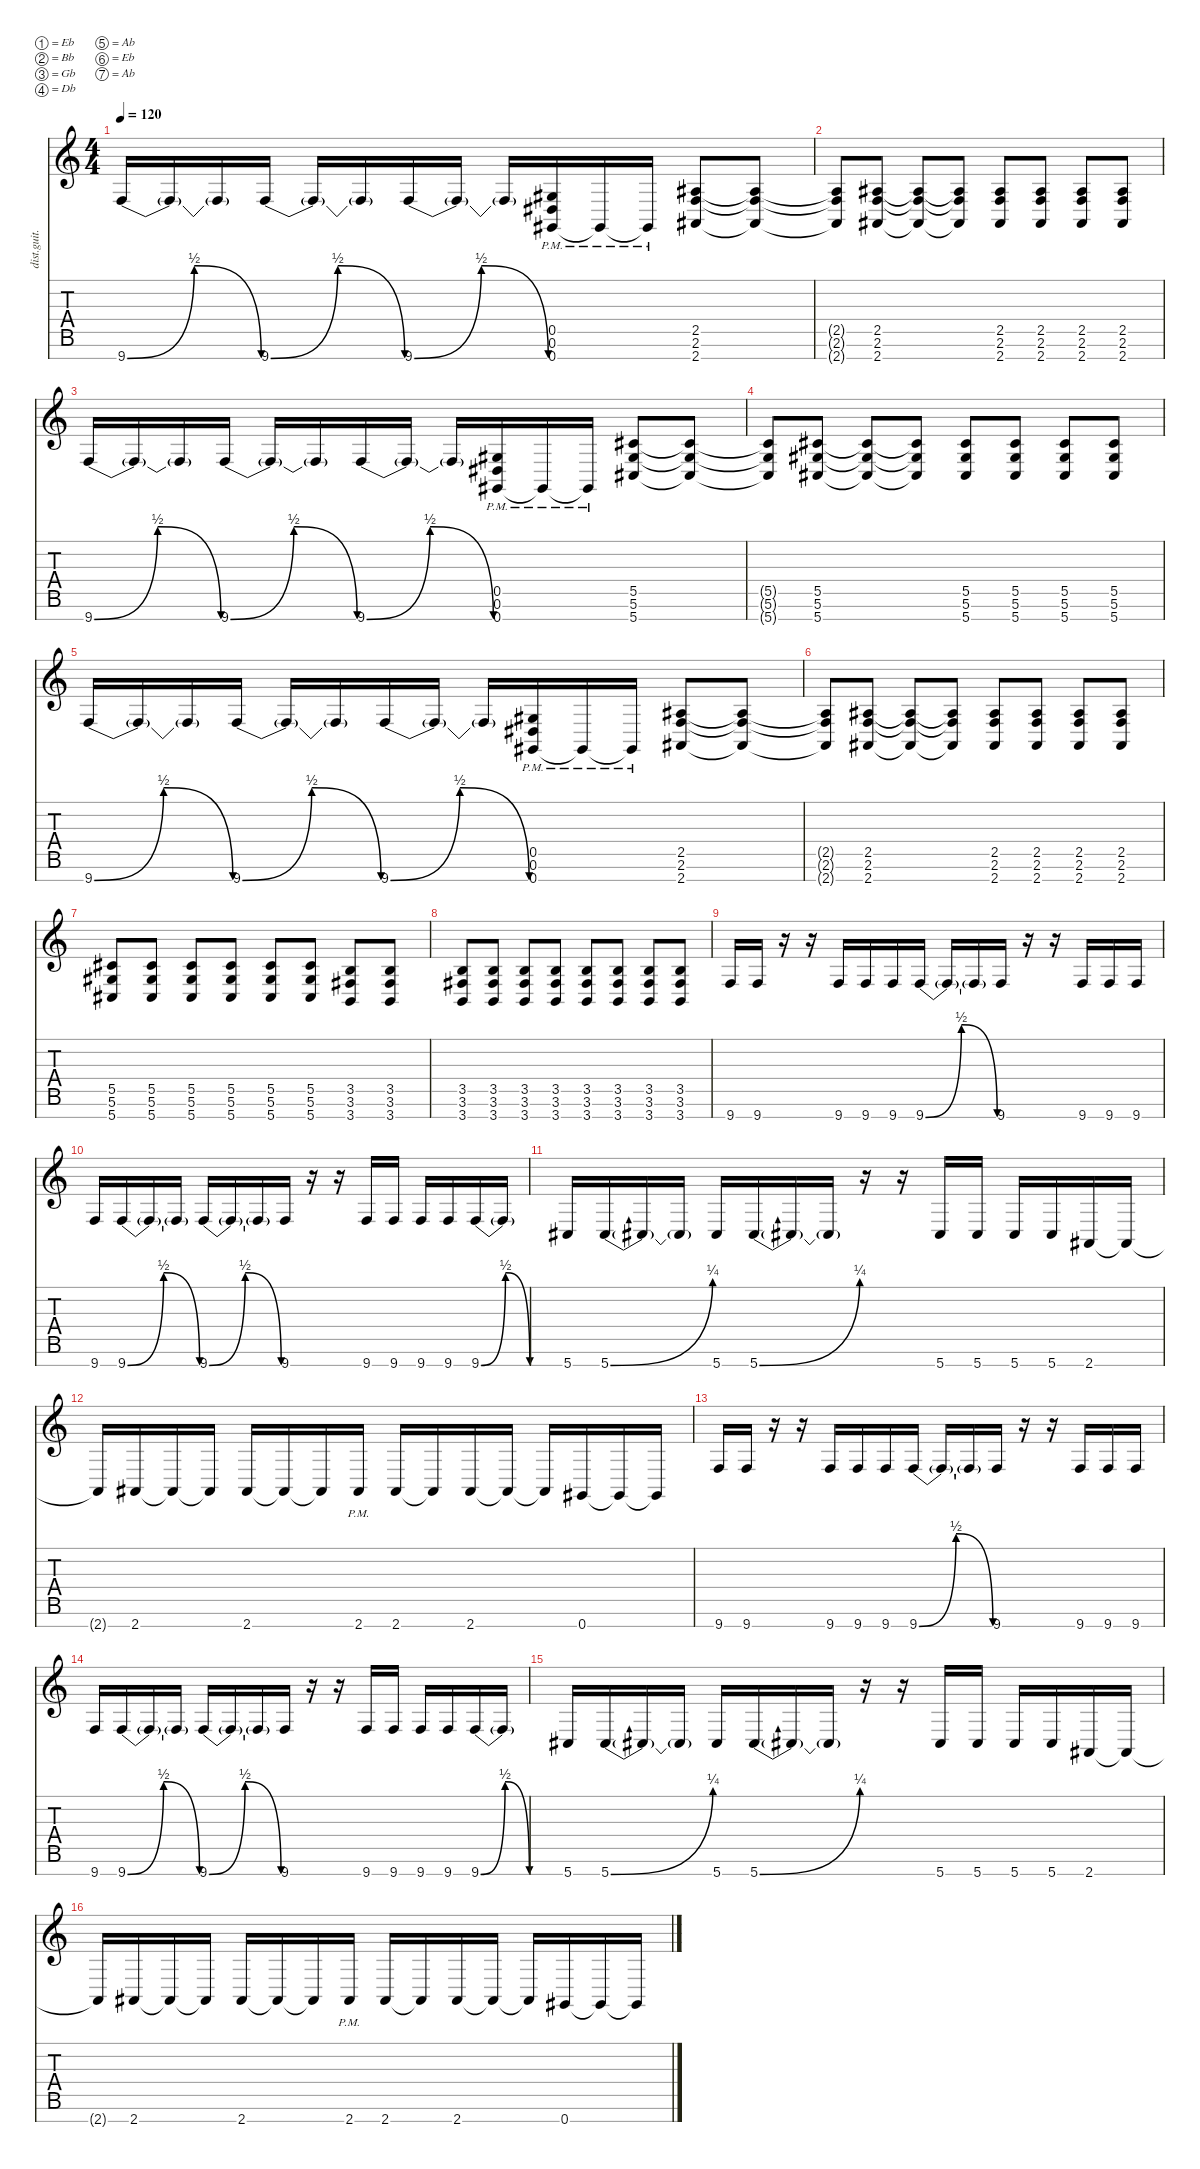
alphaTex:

\defaultSystemsLayout 4
\hideDynamics
\bracketExtendMode nobrackets
\otherSystemsTrackNameOrientation horizontal
\track ("riff" "dist.guit.") {instrument distortionguitar}
\staff {score tabs}
\tuning (Eb4 Bb3 Gb3 Db3 Ab2 Eb2 Ab1)
\ts (4 4)
\tempo 120
\clef g2
\ks c
9.7{be (bendrelease 0 0 10.799999999999999 2 20.4 2 30 0)}.16{dy mf beam Up} 9.7{t}.16{beam Up} 9.7{t}.16{beam Up} 9.7{be (bendrelease 0 0 10.799999999999999 2 20.4 2 30 0)}.16{beam Up} 9.7{t}.16{beam Up} 9.7{t}.16{beam Up} 9.7{be (bendrelease 0 0 9.6 2 20.4 2 30 0)}.16{beam Up} 9.7{t}.16{beam Up} 9.7{t}.16{beam Up} (0.7{pm acc #} 0.5{pm acc #} 0.6{pm acc #}).16{beam Up} 0.7{pm t acc #}.16{beam Up} 0.7{pm t acc #}.16{beam Up} (2.7{acc #} 2.6 2.5{acc #}).8{beam Up} (2.7{t acc #} 2.6{t} 2.5{t acc #}).8{beam Up} |
(2.7{t acc #} 2.6{t} 2.5{t acc #}).8{beam Up} (2.7{acc #} 2.6 2.5{acc #}).8{beam Up} (2.7{t acc #} 2.6{t} 2.5{t acc #}).8{beam Up} (2.7{t acc #} 2.6{t} 2.5{t acc #}).8{beam Up} (2.7{acc #} 2.6 2.5{acc #}).8{beam Up} (2.5{acc #} 2.6 2.7{acc #}).8{beam Up} (2.7{acc #} 2.6 2.5{acc #}).8{beam Up} (2.6 2.5{acc #} 2.7{acc #}).8{beam Up} |
9.7{be (bendrelease 0 0 10.799999999999999 2 20.4 2 30 0)}.16{beam Up} 9.7{t}.16{beam Up} 9.7{t}.16{beam Up} 9.7{be (bendrelease 0 0 10.799999999999999 2 20.4 2 30 0)}.16{beam Up} 9.7{t}.16{beam Up} 9.7{t}.16{beam Up} 9.7{be (bendrelease 0 0 9.6 2 20.4 2 30 0)}.16{beam Up} 9.7{t}.16{beam Up} 9.7{t}.16{beam Up} (0.7{pm acc #} 0.5{pm acc #} 0.6{pm acc #}).16{beam Up} 0.7{pm t acc #}.16{beam Up} 0.7{pm t acc #}.16{beam Up} (5.7{acc #} 5.6{acc #} 5.5{acc #}).8{beam Up} (5.7{t acc #} 5.6{t acc #} 5.5{t acc #}).8{beam Up} |
(5.7{t acc #} 5.6{t acc #} 5.5{t acc #}).8{beam Up} (5.7{acc #} 5.6{acc #} 5.5{acc #}).8{beam Up} (5.7{t acc #} 5.6{t acc #} 5.5{t acc #}).8{beam Up} (5.7{t acc #} 5.6{t acc #} 5.5{t acc #}).8{beam Up} (5.7{acc #} 5.6{acc #} 5.5{acc #}).8{beam Up} (5.5{acc #} 5.6{acc #} 5.7{acc #}).8{beam Up} (5.7{acc #} 5.6{acc #} 5.5{acc #}).8{beam Up} (5.6{acc #} 5.5{acc #} 5.7{acc #}).8{beam Up} |
9.7{be (bendrelease 0 0 10.799999999999999 2 20.4 2 30 0)}.16{beam Up} 9.7{t}.16{beam Up} 9.7{t}.16{beam Up} 9.7{be (bendrelease 0 0 10.799999999999999 2 20.4 2 30 0)}.16{beam Up} 9.7{t}.16{beam Up} 9.7{t}.16{beam Up} 9.7{be (bendrelease 0 0 9.6 2 20.4 2 30 0)}.16{beam Up} 9.7{t}.16{beam Up} 9.7{t}.16{beam Up} (0.7{pm acc #} 0.5{pm acc #} 0.6{pm acc #}).16{beam Up} 0.7{pm t acc #}.16{beam Up} 0.7{pm t acc #}.16{beam Up} (2.7{acc #} 2.6 2.5{acc #}).8{beam Up} (2.7{t acc #} 2.6{t} 2.5{t acc #}).8{beam Up} |
(2.7{t acc #} 2.6{t} 2.5{t acc #}).8{beam Up} (2.7{acc #} 2.6 2.5{acc #}).8{beam Up} (2.7{t acc #} 2.6{t} 2.5{t acc #}).8{beam Up} (2.7{t acc #} 2.6{t} 2.5{t acc #}).8{beam Up} (2.7{acc #} 2.6 2.5{acc #}).8{beam Up} (2.5{acc #} 2.6 2.7{acc #}).8{beam Up} (2.7{acc #} 2.6 2.5{acc #}).8{beam Up} (2.6 2.5{acc #} 2.7{acc #}).8{beam Up} |
(5.7{acc #} 5.6{acc #} 5.5{acc #}).8{beam Up} (5.7{acc #} 5.5{acc #} 5.6{acc #}).8{beam Up} (5.7{acc #} 5.6{acc #} 5.5{acc #}).8{beam Up} (5.7{acc #} 5.5{acc #} 5.6{acc #}).8{beam Up} (5.7{acc #} 5.6{acc #} 5.5{acc #}).8{beam Up} (5.7{acc #} 5.5{acc #} 5.6{acc #}).8{beam Up} (3.7 3.6{acc #} 3.5).8{beam Up} (3.7 3.5 3.6{acc #}).8{beam Up} |
(3.7 3.6{acc #} 3.5).8{beam Up} (3.7 3.5 3.6{acc #}).8{beam Up} (3.7 3.6{acc #} 3.5).8{beam Up} (3.7 3.5 3.6{acc #}).8{beam Up} (3.7 3.5 3.6{acc #}).8{beam Up} (3.7 3.5 3.6{acc #}).8{beam Up} (3.7 3.5 3.6{acc #}).8{beam Up} (3.7 3.6{acc #} 3.5).8{beam Up} |
9.7.16{beam Up} 9.7.16{beam Up} r.16{beam Up} r.16{beam Up} 9.7.16{beam Up} 9.7.16{beam Up} 9.7.16{beam Up} 9.7{be (bendrelease 0 0 10.2 2 20.4 2 30 0)}.16{beam Up} 9.7{t}.16{beam Up} 9.7{t}.16{beam Up} 9.7.16{beam Up} r.16{beam Up} r.16{beam Up} 9.7.16{beam Up} 9.7.16{beam Up} 9.7.16{beam Up} |
9.7.16{beam Up} 9.7{be (bendrelease 0 0 9.6 2 20.4 2 30 0)}.16{beam Up} 9.7{t}.16{beam Up} 9.7{t}.16{beam Up} 9.7{be (bendrelease 0 0 10.2 2 20.4 2 30 0)}.16{beam Up} 9.7{t}.16{beam Up} 9.7{t}.16{beam Up} 9.7.16{beam Up} r.16{beam Up} r.16{beam Up} 9.7.16{beam Up} 9.7.16{beam Up} 9.7.16{beam Up} 9.7.16{beam Up} 9.7{be (bendrelease 0 0 10.2 2 20.4 2 30 0)}.16{beam Up} 9.7{t}.16{beam Up} |
5.7{acc #}.16{beam Up} 5.7{be (bend 0 0 15.6 1) acc #}.16{beam Up} 5.7{t acc #}.16{beam Up} 5.7{t acc #}.16{beam Up} 5.7{acc #}.16{beam Up} 5.7{be (bend 0 0 14.399999999999999 1) acc #}.16{beam Up} 5.7{t acc #}.16{beam Up} 5.7{t acc #}.16{beam Up} r.16{beam Up} r.16{beam Up} 5.7{acc #}.16{beam Up} 5.7{acc #}.16{beam Up} 5.7{acc #}.16{beam Up} 5.7{acc #}.16{beam Up} 2.7{acc #}.16{beam Up} 2.7{t acc #}.16{beam Up} |
2.7{t acc #}.16{beam Up} 2.7{acc #}.16{beam Up} 2.7{t acc #}.16{beam Up} 2.7{t acc #}.16{beam Up} 2.7{acc #}.16{beam Up} 2.7{t acc #}.16{beam Up} 2.7{t acc #}.16{beam Up} 2.7{pm acc #}.16{beam Up} 2.7{acc #}.16{beam Up} 2.7{t acc #}.16{beam Up} 2.7{acc #}.16{beam Up} 2.7{t acc #}.16{beam Up} 2.7{t acc #}.16{beam Up} 0.7{acc #}.16{beam Up} 0.7{t acc #}.16{beam Up} 0.7{t acc #}.16{beam Up} |
9.7.16{beam Up} 9.7.16{beam Up} r.16{beam Up} r.16{beam Up} 9.7.16{beam Up} 9.7.16{beam Up} 9.7.16{beam Up} 9.7{be (bendrelease 0 0 10.2 2 20.4 2 30 0)}.16{beam Up} 9.7{t}.16{beam Up} 9.7{t}.16{beam Up} 9.7.16{beam Up} r.16{beam Up} r.16{beam Up} 9.7.16{beam Up} 9.7.16{beam Up} 9.7.16{beam Up} |
9.7.16{beam Up} 9.7{be (bendrelease 0 0 9.6 2 20.4 2 30 0)}.16{beam Up} 9.7{t}.16{beam Up} 9.7{t}.16{beam Up} 9.7{be (bendrelease 0 0 10.2 2 20.4 2 30 0)}.16{beam Up} 9.7{t}.16{beam Up} 9.7{t}.16{beam Up} 9.7.16{beam Up} r.16{beam Up} r.16{beam Up} 9.7.16{beam Up} 9.7.16{beam Up} 9.7.16{beam Up} 9.7.16{beam Up} 9.7{be (bendrelease 0 0 10.2 2 20.4 2 30 0)}.16{beam Up} 9.7{t}.16{beam Up} |
5.7{acc #}.16{beam Up} 5.7{be (bend 0 0 15 1) acc #}.16{beam Up} 5.7{t acc #}.16{beam Up} 5.7{t acc #}.16{beam Up} 5.7{acc #}.16{beam Up} 5.7{be (bend 0 0 15 1) acc #}.16{beam Up} 5.7{t acc #}.16{beam Up} 5.7{t acc #}.16{beam Up} r.16{beam Up} r.16{beam Up} 5.7{acc #}.16{beam Up} 5.7{acc #}.16{beam Up} 5.7{acc #}.16{beam Up} 5.7{acc #}.16{beam Up} 2.7{acc #}.16{beam Up} 2.7{t acc #}.16{beam Up} |
2.7{t acc #}.16{beam Up} 2.7{acc #}.16{beam Up} 2.7{t acc #}.16{beam Up} 2.7{t acc #}.16{beam Up} 2.7{acc #}.16{beam Up} 2.7{t acc #}.16{beam Up} 2.7{t acc #}.16{beam Up} 2.7{pm acc #}.16{beam Up} 2.7{acc #}.16{beam Up} 2.7{t acc #}.16{beam Up} 2.7{acc #}.16{beam Up} 2.7{t acc #}.16{beam Up} 2.7{t acc #}.16{beam Up} 0.7{acc #}.16{beam Up} 0.7{t acc #}.16{beam Up} 0.7{t acc #}.16{beam Up}
